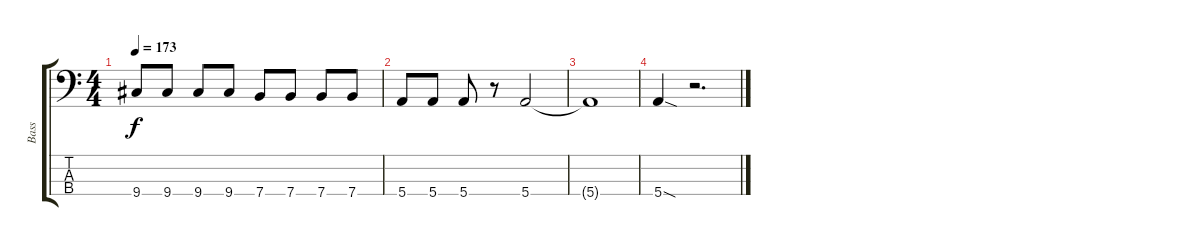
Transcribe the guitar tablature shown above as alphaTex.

\track ("Bass" "Bass") {instrument electricbasspick}
\staff {score tabs}
\tuning (G2 D2 A1 E1) {hide}
\ts (4 4)
\tempo 173
\clef f4
\ks c
9.4.8{dy f} 9.4.8 9.4.8 9.4.8 7.4.8 7.4.8 7.4.8 7.4.8 |
5.4.8 5.4.8 5.4.8 r.8 5.4.2 |
5.4{t}.1 |
5.4{sod}.4 r.2{d}
